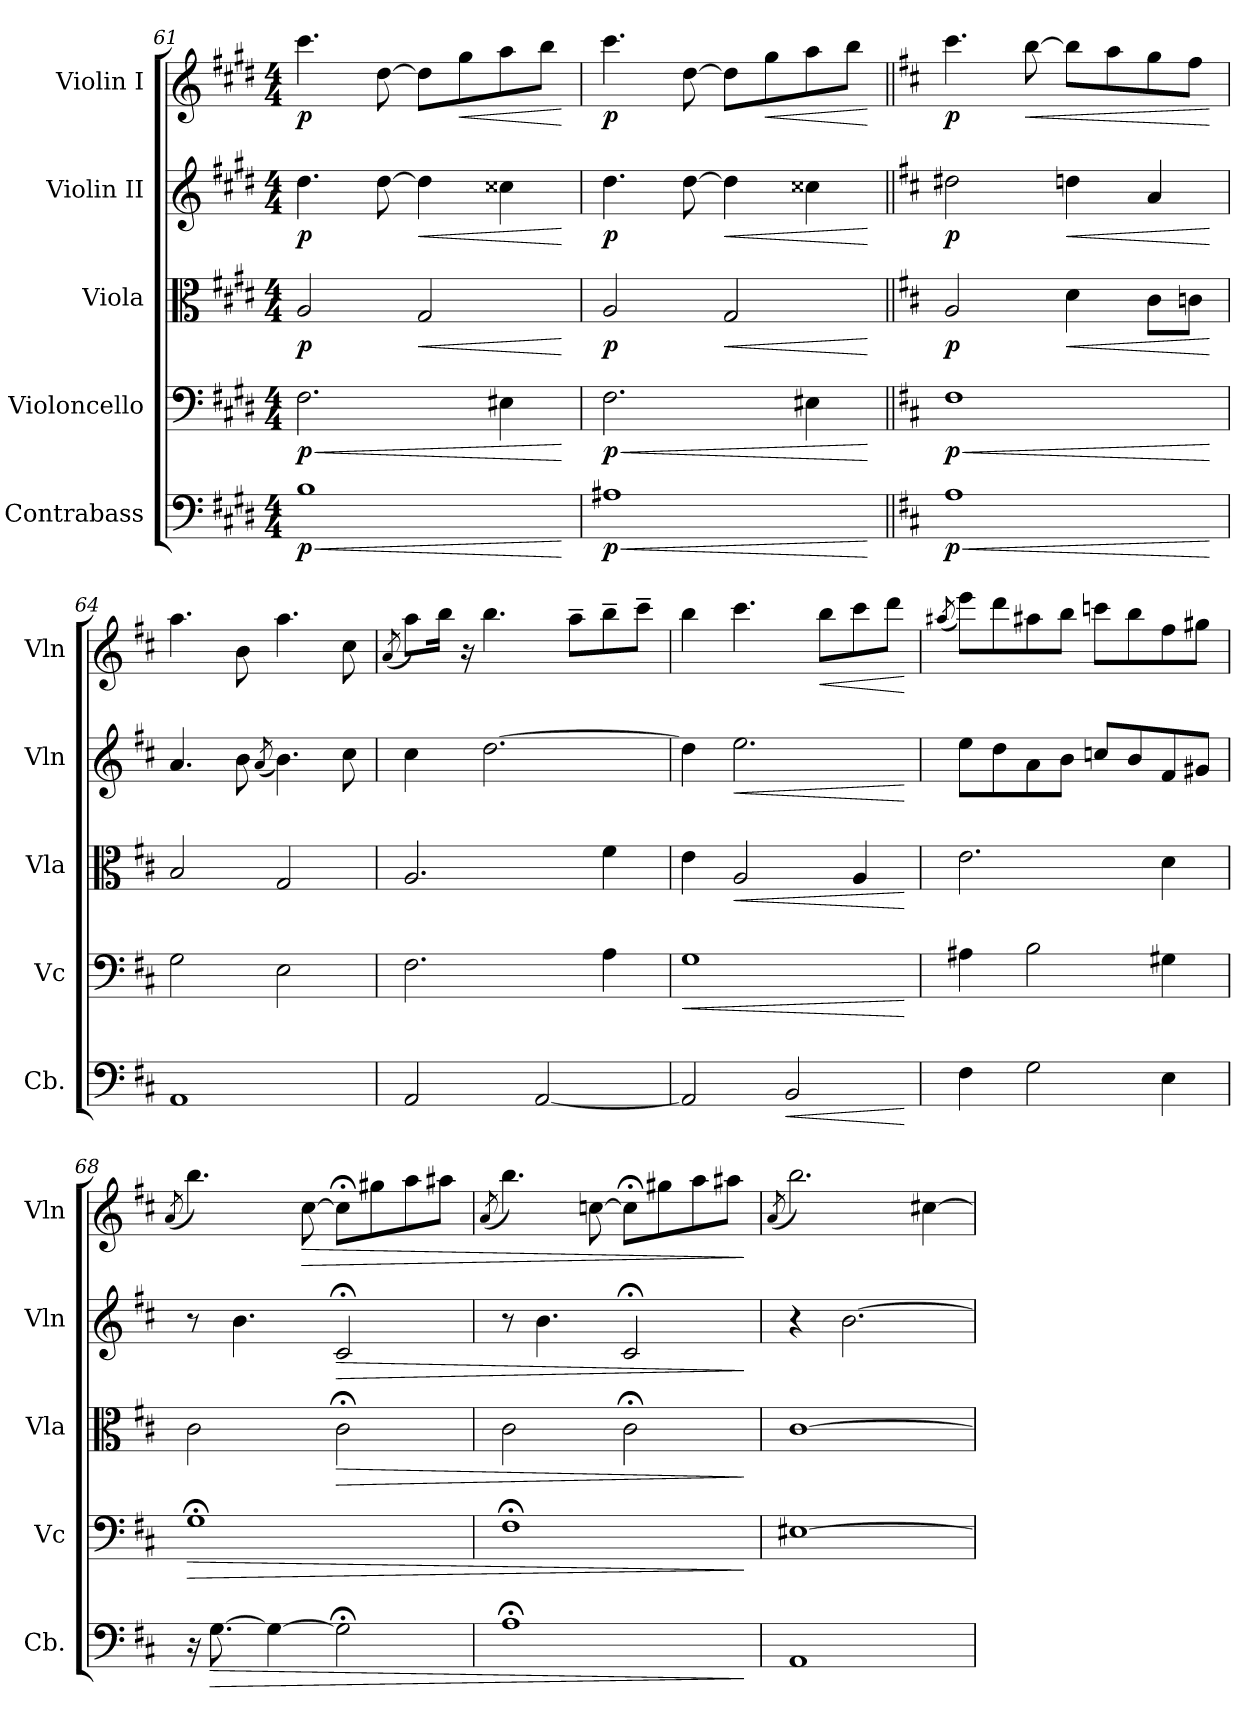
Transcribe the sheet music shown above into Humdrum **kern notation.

**kern	**dynam	**kern	**dynam	**kern	**dynam	**kern	**dynam	**kern	**dynam
*part5	*part5	*part4	*part4	*part3	*part3	*part2	*part2	*part1	*part1
*staff5	*staff5	*staff4	*staff4	*staff3	*staff3	*staff2	*staff2	*staff1	*staff1
*I"Contrabass	*	*I"Violoncello	*	*I"Viola	*	*I"Violin II	*	*I"Violin I	*
*I'Cb.	*	*I'Vc	*	*I'Vla	*	*I'Vln	*	*I'Vln	*
*clefF4	*	*clefF4	*	*clefC3	*	*clefG2	*	*clefG2	*
*ITrd7c12	*	*	*	*	*	*	*	*	*
*k[f#c#g#d#]	*	*k[f#c#g#d#]	*	*k[f#c#g#d#]	*	*k[f#c#g#d#]	*	*k[f#c#g#d#]	*
*M4/4	*	*M4/4	*	*M4/4	*	*M4/4	*	*M4/4	*
=61	=61	=61	=61	=61	=61	=61	=61	=61	=61
!	!LO:HP:b	!	!LO:HP:b	!	!	!	!	!	!
!	!LO:DY:n=1:b	!	!LO:DY:n=1:b	!	!LO:DY:b	!	!LO:DY:b	!	!LO:DY:b
1BB	< p	2.F#\	< p	2A/	p	4.dd#\	p	4.ccc#\	p
.	.	.	.	.	.	[8dd#\	.	[8dd#\	.
!	!	!	!	!	!LO:HP:b	!	!LO:HP:b	!	!
.	.	.	.	2G#/	<	4dd#\]	<	8dd#\L]	.
!	!	!	!	!	!	!	!	!	!LO:HP:b
.	.	.	.	.	.	.	.	8gg#\	<
.	.	4E#X\	.	.	.	4cc##X\	.	8aa\	.
.	.	.	.	.	.	.	.	8bb\J	.
.	[	.	[	.	[	.	[	.	[
=62	=62	=62	=62	=62	=62	=62	=62	=62	=62
!	!LO:HP:b	!	!LO:HP:b	!	!	!	!	!	!
!	!LO:DY:n=1:b	!	!LO:DY:n=1:b	!	!LO:DY:b	!	!LO:DY:b	!	!LO:DY:b
1AA#X	< p	2.F#\	< p	2A/	p	4.dd#\	p	4.ccc#\	p
.	.	.	.	.	.	[8dd#\	.	[8dd#\	.
!	!	!	!	!	!LO:HP:b	!	!LO:HP:b	!	!
.	.	.	.	2G#/	<	4dd#\]	<	8dd#\L]	.
!	!	!	!	!	!	!	!	!	!LO:HP:b
.	.	.	.	.	.	.	.	8gg#\	<
.	.	4E#X\	.	.	.	4cc##X\	.	8aa\	.
.	.	.	.	.	.	.	.	8bb\J	.
.	[	.	[	.	[	.	[	.	[
=63||	=63||	=63||	=63||	=63||	=63||	=63||	=63||	=63||	=63||
*k[f#c#]	*	*k[f#c#]	*	*k[f#c#]	*	*k[f#c#]	*	*k[f#c#]	*
!	!LO:HP:b	!	!LO:HP:b	!	!	!	!	!	!
!	!LO:DY:n=1:b	!	!LO:DY:n=1:b	!	!LO:DY:b	!	!LO:DY:b	!	!LO:DY:b
1AA	< p	1F#	< p	2A/	p	2dd#X\	p	4.ccc#\	p
!	!	!	!	!	!	!	!	!	!LO:HP:b
.	.	.	.	.	.	.	.	[8bb\	<
!	!	!	!	!	!LO:HP:b	!	!LO:HP:b	!	!
.	.	.	.	4d\	<	4ddn\	<	8bb\L]	.
.	.	.	.	.	.	.	.	8aa\	.
.	.	.	.	8c#\L	.	4a/	.	8gg\	.
.	.	.	.	8cn\J	.	.	.	8ff#\J	.
.	[	.	[	.	[	.	[	.	[
!!LO:PB:g=z
=64	=64	=64	=64	=64	=64	=64	=64	=64	=64
!	!LO:DY:b	!	!LO:DY:b	!	!LO:DY:b	!	!LO:DY:b	!	!LO:DY:b
1AAA	other-dynamics	2G\	other-dynamics	2B/	other-dynamics	4.a/	other-dynamics	4.aa\	other-dynamics
.	.	.	.	.	.	8b\	.	8b\	.
.	.	.	.	.	.	(8qa/	.	.	.
.	.	2E\	.	2G/	.	4.b\)	.	4.aa\	.
.	.	.	.	.	.	8cc#\	.	8cc#\	.
=65	=65	=65	=65	=65	=65	=65	=65	=65	=65
.	.	.	.	.	.	.	.	(>8qa/	.
2AAA/	.	2.F#\	.	2.A/	.	4cc#\	.	8aa\L)	.
.	.	.	.	.	.	.	.	16bb\Jk	.
.	.	.	.	.	.	.	.	16r	.
.	.	.	.	.	.	[2.dd\	.	4.bb\	.
[2AAA/	.	.	.	.	.	.	.	.	.
.	.	.	.	.	.	.	.	8aa~\L	.
.	.	4A\	.	4f#\	.	.	.	8bb~\	.
.	.	.	.	.	.	.	.	8ccc#~\J	.
=66	=66	=66	=66	=66	=66	=66	=66	=66	=66
!	!	!	!LO:HP:b	!	!	!	!	!	!
2AAA/]	.	1G	<	4e\	.	4dd\]	.	4bb\	.
!	!	!	!	!	!LO:HP:b	!	!LO:HP:b	!	!
.	.	.	.	2A/	<	2.ee\	<	4.ccc#\	.
!	!LO:HP:b	!	!	!	!	!	!	!	!
2BBB/	<	.	.	.	.	.	.	.	.
!	!	!	!	!	!	!	!	!	!LO:HP:b
.	.	.	.	.	.	.	.	8bb\L	<
.	.	.	.	4A/	.	.	.	8ccc#\	.
.	.	.	.	.	.	.	.	8ddd\J	.
.	[	.	[	.	[	.	[	.	[
=67	=67	=67	=67	=67	=67	=67	=67	=67	=67
.	.	.	.	.	.	.	.	(>8qaa#X/	.
4FF#\	.	4A#X\	.	2.e\	.	8ee\L	.	8eee\L)	.
.	.	.	.	.	.	8dd\	.	8ddd\	.
2GG\	.	2B\	.	.	.	8a\	.	8aa#\	.
.	.	.	.	.	.	8b\J	.	8bb\J	.
.	.	.	.	.	.	8ccn/L	.	8cccn\L	.
.	.	.	.	.	.	8b/	.	8bb\	.
4EE\	.	4G#X\	.	4d\	.	8f#/	.	8ff#\	.
.	.	.	.	.	.	8g#X/J	.	8gg#X\J	.
!!LO:LB:g=z
=68	=68	=68	=68	=68	=68	=68	=68	=68	=68
.	.	.	.	.	.	.	.	(>8qa/	.
!	!	!	!LO:HP:b	!	!	!	!	!	!
16r	.	1G;<	>	2c#\	.	8r	.	4.bb\)	.
!	!LO:HP:b	!	!	!	!	!	!	!	!
[8.GG\	>	.	.	.	.	.	.	.	.
.	.	.	.	.	.	4.b\	.	.	.
4GG\_	.	.	.	.	.	.	.	.	.
!	!	!	!	!	!	!	!	!	!LO:HP:b
.	.	.	.	.	.	.	.	[8cc#\	>
!	!	!	!	!	!LO:HP:b	!	!LO:HP:b	!	!
2GG;<\]	.	.	.	2c#;<\	>	2c#;</	>	8cc#;<\L]	.
.	.	.	.	.	.	.	.	8gg#X\	.
.	.	.	.	.	.	.	.	8aa\	.
.	.	.	.	.	.	.	.	8aa#X\J	.
=69	=69	=69	=69	=69	=69	=69	=69	=69	=69
.	.	.	.	.	.	.	.	(>8qa/	.
1AA;<	.	1F#;<	.	2c#\	.	8r	.	4.bb\)	.
.	.	.	.	.	.	4.b\	.	.	.
.	.	.	.	.	.	.	.	[8ccn\	.
.	.	.	.	2c#;<\	.	2c#;</	.	8cc;<\L]	.
.	.	.	.	.	.	.	.	8gg#X\	.
.	.	.	.	.	.	.	.	8aa\	.
.	.	.	.	.	.	.	.	8aa#X\J	.
.	]	.	]	.	]	.	]	.	]
=70	=70	=70	=70	=70	=70	=70	=70	=70	=70
.	.	.	.	.	.	.	.	(>8qa/	.
1AAA	.	[1E#X	.	[1c#	.	4r	.	2.bb\)	.
.	.	.	.	.	.	[2.b\	.	.	.
.	.	.	.	.	.	.	.	[4cc#X\	.
=	=	=	=	=	=	=	=	=	=
*-	*-	*-	*-	*-	*-	*-	*-	*-	*-
